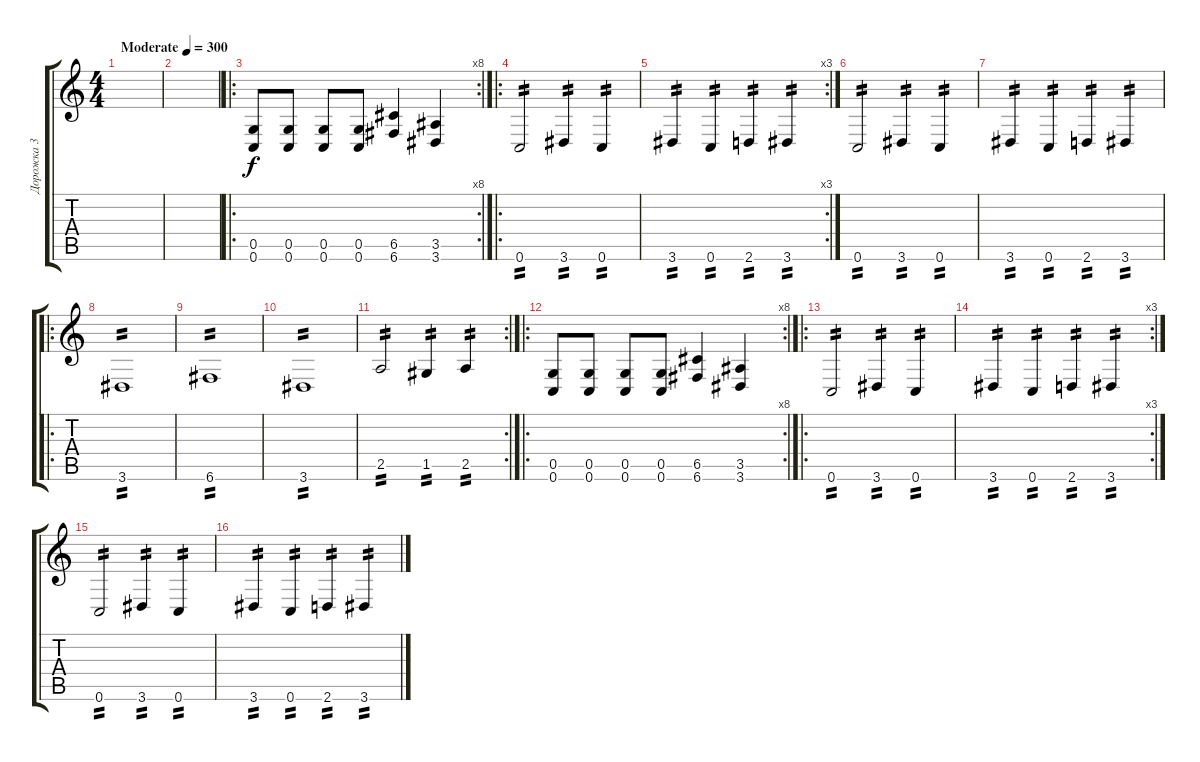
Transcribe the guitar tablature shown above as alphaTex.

\track ("Дорожка 3" "Дорожка 3") {instrument overdrivenguitar}
\staff {score tabs}
\tuning (D4 A3 F3 C3 G2 C2) {hide}
\ts (4 4)
\tempo (300 "Moderate")
\clef g2
\ks c
|
|
\ro
\rc 8
(0.5 0.6).8 (0.5 0.6).8 (0.5 0.6).8 (0.5 0.6).8 (6.5 6.6).4 (3.5 3.6).4 |
\ro
0.6.2{tp 2} 3.6.4{tp 2} 0.6.4{tp 2} |
\rc 3
3.6.4{tp 2} 0.6.4{tp 2} 2.6.4{tp 2} 3.6.4{tp 2} |
0.6.2{tp 2} 3.6.4{tp 2} 0.6.4{tp 2} |
3.6.4{tp 2} 0.6.4{tp 2} 2.6.4{tp 2} 3.6.4{tp 2} |
\ro
3.6.1{tp 2} |
6.6.1{tp 2} |
3.6.1{tp 2} |
\rc 2
2.5.2{tp 2} 1.5.4{tp 2} 2.5.4{tp 2} |
\ro
\rc 8
(0.5 0.6).8 (0.5 0.6).8 (0.5 0.6).8 (0.5 0.6).8 (6.5 6.6).4 (3.5 3.6).4 |
\ro
0.6.2{tp 2} 3.6.4{tp 2} 0.6.4{tp 2} |
\rc 3
3.6.4{tp 2} 0.6.4{tp 2} 2.6.4{tp 2} 3.6.4{tp 2} |
0.6.2{tp 2} 3.6.4{tp 2} 0.6.4{tp 2} |
3.6.4{tp 2} 0.6.4{tp 2} 2.6.4{tp 2} 3.6.4{tp 2}
